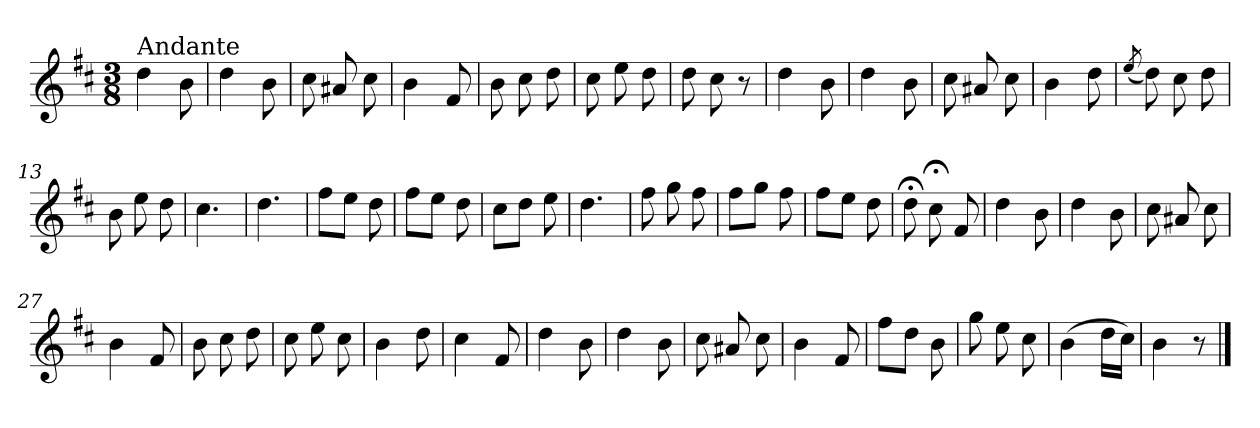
**kern
*part1
*staff1
*clefG2
*k[f#c#]
*b:
*M3/8
=1
!LO:TX:a:t=Andante
4dd\
8b\
=2
4dd\
8b\
=3
8cc#\
8a#X/
8cc#\
=4
4b\
8f#/
=5
8b\
8cc#\
8dd\
=6
8cc#\
8ee\
8dd\
=7
8dd\
8cc#\
8r
=8
4dd\
8b\
=9
4dd\
8b\
=10
8cc#\
8a#X/
8cc#\
=11
4b\
8dd\
!!LO:LB:g=z
=12
(<8qee/
8dd\)
8cc#\
8dd\
=13
8b\
8ee\
8dd\
=14
4.cc#\
=15
4.dd\
=16
8ff#\L
8ee\J
8dd\
=17
8ff#\L
8ee\J
8dd\
=18
8cc#\L
8dd\J
8ee\
=19
4.dd\
=20
8ff#\
8gg\
8ff#\
=21
8ff#\L
8gg\J
8ff#\
=22
8ff#\L
8ee\J
8dd\
=23
8dd;<\
8cc#;<\
8f#/
!!LO:LB:g=z
=24
4dd\
8b\
=25
4dd\
8b\
=26
8cc#\
8a#X/
8cc#\
=27
4b\
8f#/
=28
8b\
8cc#\
8dd\
=29
8cc#\
8ee\
8cc#\
=30
4b\
8dd\
=31
4cc#\
8f#/
=32
4dd\
8b\
=33
4dd\
8b\
=34
8cc#\
8a#X/
8cc#\
=35
4b\
8f#/
!!LO:LB:g=z
=36
8ff#\L
8dd\J
8b\
=37
8gg\
8ee\
8cc#\
=38
(>4b\
16dd\LL
16cc#\JJ)
=39
4b\
8r
==
*-
